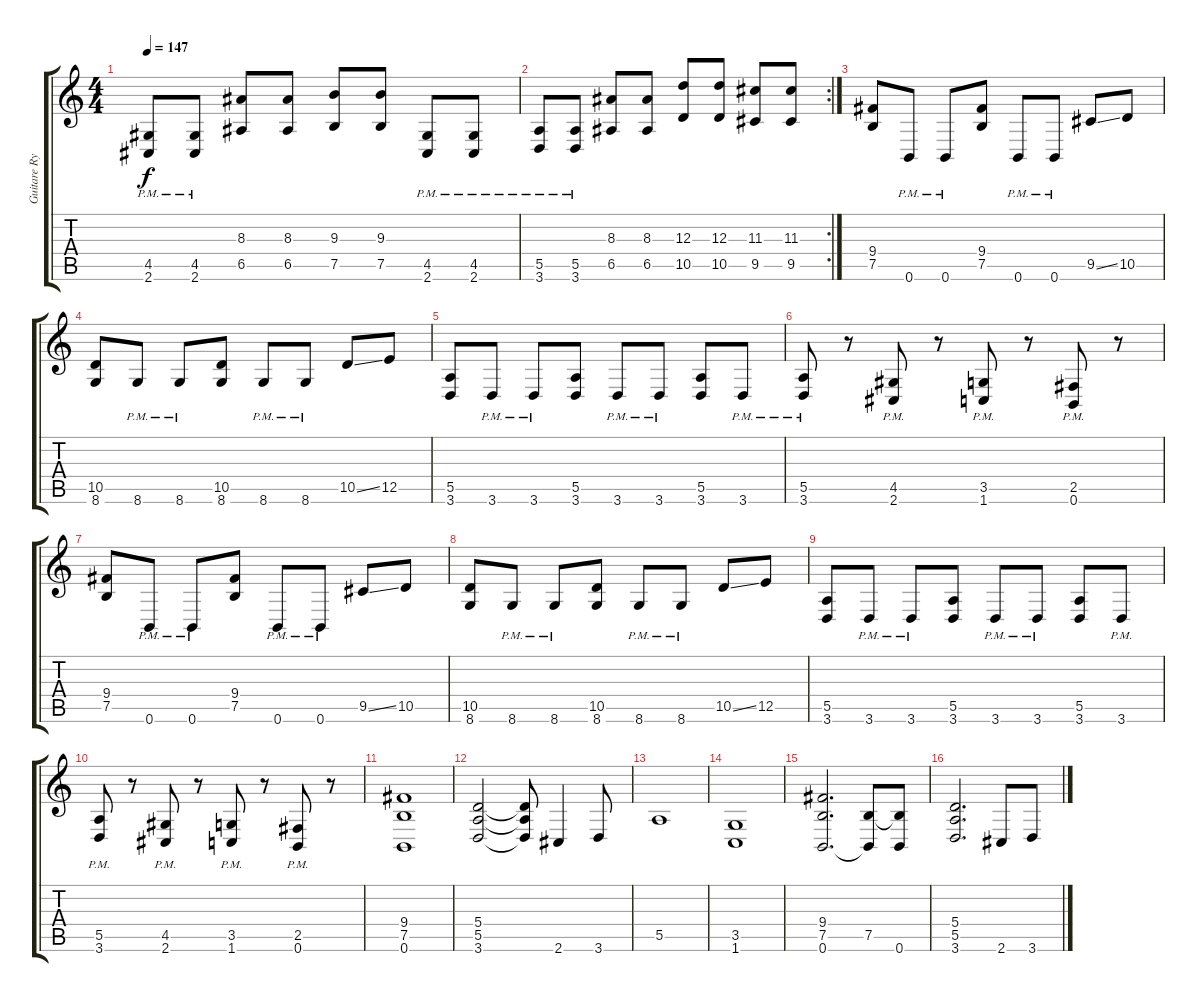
\track ("Guitare Rythmique" "Guitare Ry") {instrument distortionguitar}
\staff {score tabs}
\tuning (B3 Gb3 D3 A2 E2 B1) {hide}
\ts (4 4)
\tempo 147
\clef g2
\ks c
(4.5{pm} 2.6{pm}).8{dy f} (4.5{pm} 2.6{pm}).8 (8.3 6.5).8 (8.3 6.5).8 (9.3 7.5).8 (9.3 7.5).8 (4.5{pm} 2.6{pm}).8 (4.5{pm} 2.6{pm}).8 |
\rc 2
(5.5{pm} 3.6{pm}).8 (5.5{pm} 3.6{pm}).8 (8.3 6.5).8 (8.3 6.5).8 (12.3 10.5).8 (12.3 10.5).8 (11.3 9.5).8 (11.3 9.5).8 |
(9.4 7.5).8 0.6{pm}.8 0.6{pm}.8 (9.4 7.5).8 0.6{pm}.8 0.6{pm}.8 9.5{ss}.8 10.5.8 |
(10.5 8.6).8 8.6{pm}.8 8.6{pm}.8 (10.5 8.6).8 8.6{pm}.8 8.6{pm}.8 10.5{ss}.8 12.5.8 |
(5.5 3.6).8 3.6{pm}.8 3.6{pm}.8 (5.5 3.6).8 3.6{pm}.8 3.6{pm}.8 (5.5 3.6).8 3.6{pm}.8 |
(5.5{pm} 3.6{pm}).8 r.8 (4.5{pm} 2.6{pm}).8 r.8 (3.5{pm} 1.6{pm}).8 r.8 (2.5{pm} 0.6{pm}).8 r.8 |
(9.4 7.5).8 0.6{pm}.8 0.6{pm}.8 (9.4 7.5).8 0.6{pm}.8 0.6{pm}.8 9.5{ss}.8 10.5.8 |
(10.5 8.6).8 8.6{pm}.8 8.6{pm}.8 (10.5 8.6).8 8.6{pm}.8 8.6{pm}.8 10.5{ss}.8 12.5.8 |
(5.5 3.6).8 3.6{pm}.8 3.6{pm}.8 (5.5 3.6).8 3.6{pm}.8 3.6{pm}.8 (5.5 3.6).8 3.6{pm}.8 |
(5.5{pm} 3.6{pm}).8 r.8 (4.5{pm} 2.6{pm}).8 r.8 (3.5{pm} 1.6{pm}).8 r.8 (2.5{pm} 0.6{pm}).8 r.8 |
(9.4 7.5 0.6).1 |
(5.4 5.5 3.6).2 (5.4{t} 5.5{t} 3.6{t}).8 2.6.4 3.6.8 |
5.5.1 |
(3.5 1.6).1 |
(9.4 7.5 0.6).2{d} (7.5 0.6{t}).8 (7.5{t} 0.6).8 |
(5.4 5.5 3.6).2{d} 2.6.8 3.6.8
